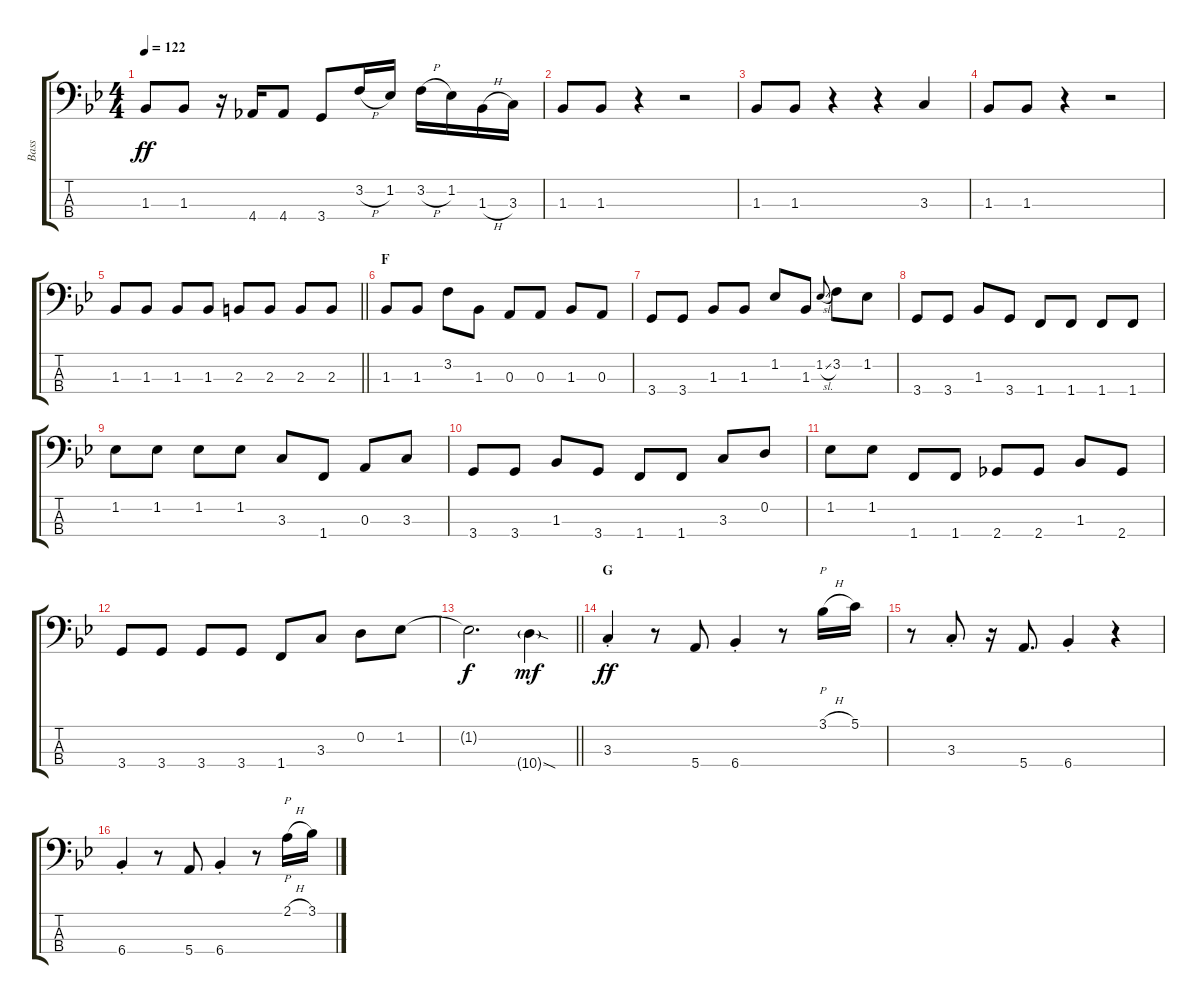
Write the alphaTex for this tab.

\track ("Bass" "Bass") {instrument electricbassfinger}
\staff {score tabs}
\tuning (G2 D2 A1 E1) {hide}
\ts (4 4)
\tempo 122
\clef f4
\ks bb
1.3.8{dy ff} 1.3.8 r.16 4.4.16 4.4.8 3.4.8 3.2{h}.16 1.2.16 3.2{h}.16 1.2.16 1.3{h}.16 3.3.16 |
1.3.8 1.3.8 r.4 r.2 |
1.3.8 1.3.8 r.4 r.4 3.3.4 |
1.3.8 1.3.8 r.4 r.2 |
\barLineRight lightlight
1.3.8 1.3.8 1.3.8 1.3.8 2.3.8 2.3.8 2.3.8 2.3.8 |
\section ("" "F")
1.3.8 1.3.8 3.2.8 1.3.8 0.3.8 0.3.8 1.3.8 0.3.8 |
3.4.8 3.4.8 1.3.8 1.3.8 1.2.8 1.3.8 1.2{sl}.8{gr onbeat} 3.2.8 1.2.8 |
3.4.8 3.4.8 1.3.8 3.4.8 1.4.8 1.4.8 1.4.8 1.4.8 |
1.2.8 1.2.8 1.2.8 1.2.8 3.3.8 1.4.8 0.3.8 3.3.8 |
3.4.8 3.4.8 1.3.8 3.4.8 1.4.8 1.4.8 3.3.8 0.2.8 |
1.2.8 1.2.8 1.4.8 1.4.8 2.4.8 2.4.8 1.3.8 2.4.8 |
3.4.8 3.4.8 3.4.8 3.4.8 1.4.8 3.3.8 0.2.8 1.2.8 |
\barLineRight lightlight
1.2{t}.2{d dy f} 10.4{sod g}.4{dy mf} |
\section ("" "G")
3.3{st}.4{dy ff} r.8 5.4.8 6.4{st}.4 r.8 3.1{h}.16{p instrument slapbass1} 5.1.16 |
r.8{instrument electricbassfinger} 3.3{st}.8 r.16 5.4.8{d} 6.4{st}.4 r.4 |
6.4{st}.4 r.8 5.4.8 6.4{st}.4 r.8 2.1{h}.16{p instrument slapbass1} 3.1.16
